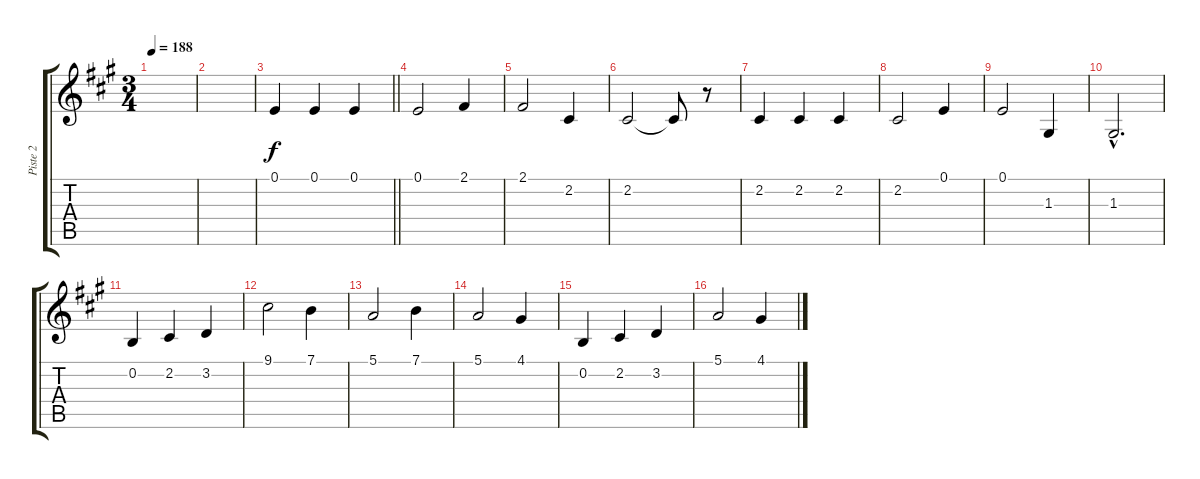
\track ("Piste 2" "Piste 2") {instrument harmonica}
\staff {score tabs}
\tuning (E4 B3 G3 D3 A2 E2) {hide}
\ts (3 4)
\tempo 188
\clef g2
\ks a
|
|
\barLineRight lightlight
0.1.4 0.1.4 0.1.4 |
0.1.2 2.1.4 |
2.1.2 2.2.4 |
2.2.2 2.2{t}.8 r.8 |
2.2.4 2.2.4 2.2.4 |
2.2.2 0.1.4 |
0.1.2 1.3.4 |
1.3{hac}.2{d} |
0.2.4 2.2.4 3.2.4 |
9.1.2 7.1.4 |
5.1.2 7.1.4 |
5.1.2 4.1.4 |
0.2.4 2.2.4 3.2.4 |
5.1.2 4.1.4
